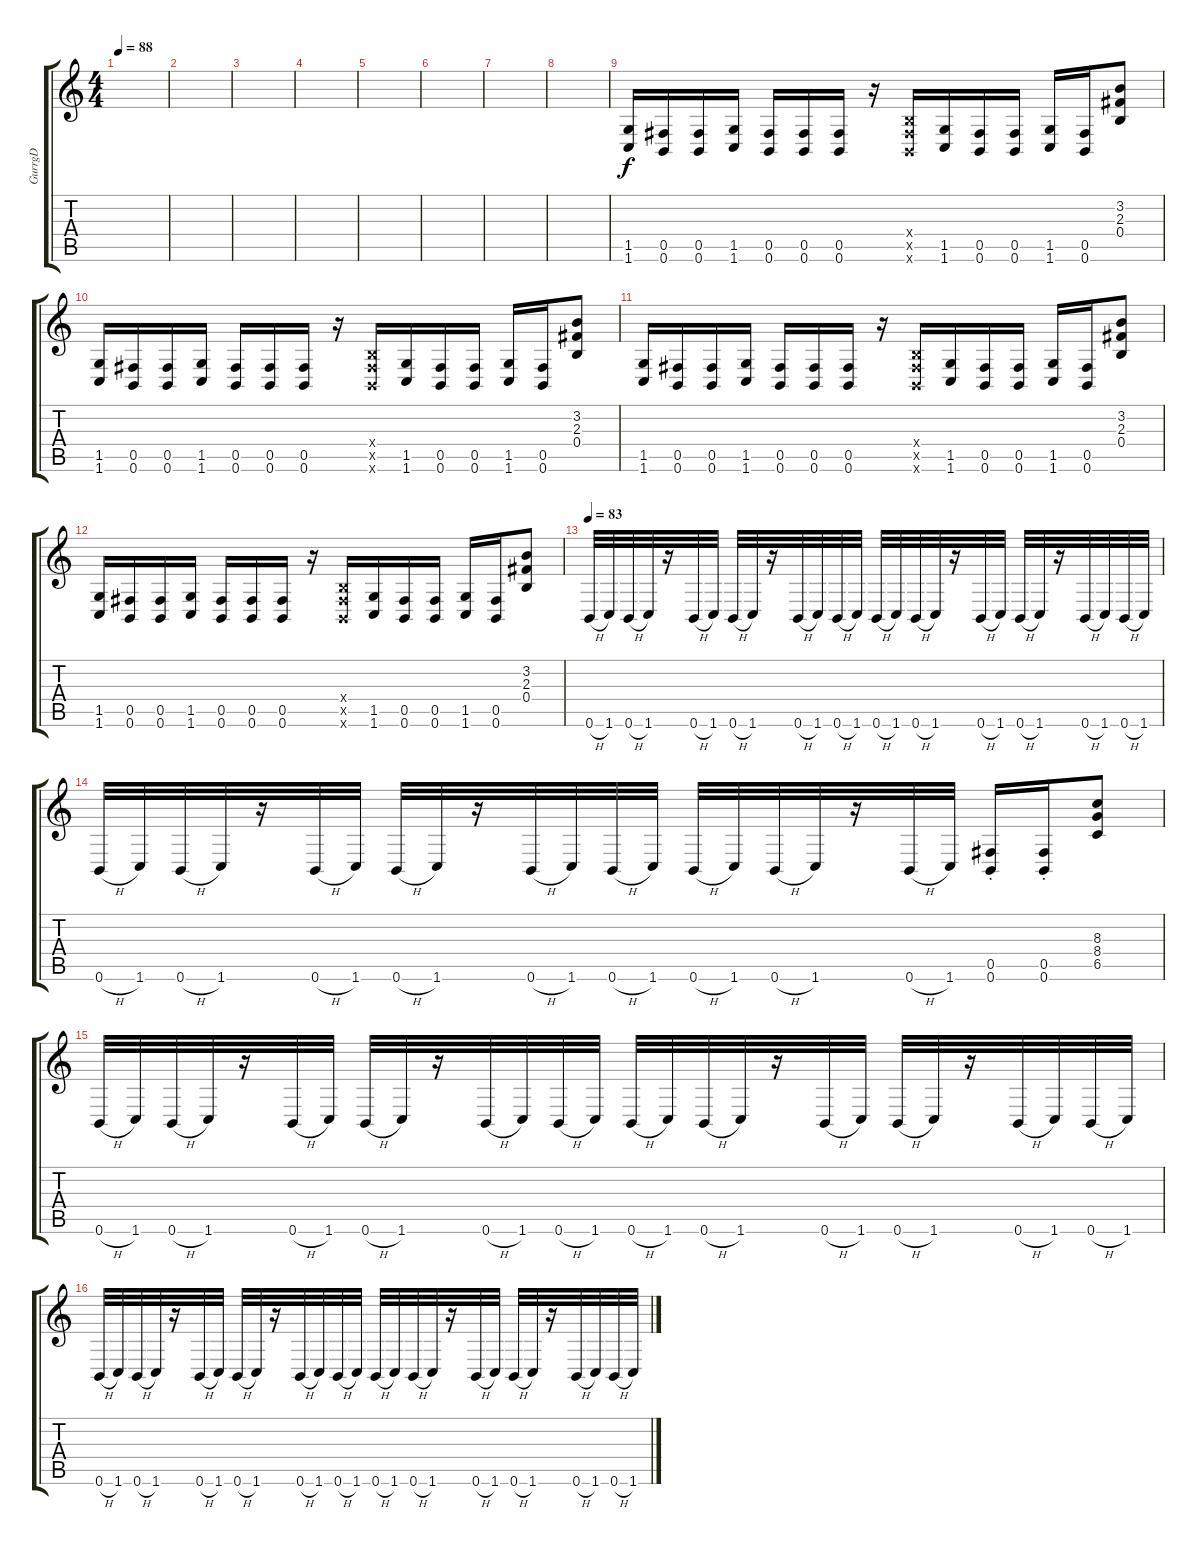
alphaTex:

\track ("GurrgD" "GurrgD") {instrument overdrivenguitar}
\staff {score tabs}
\tuning (Db4 Ab3 E3 B2 Gb2 B1) {hide}
\ts (4 4)
\tempo 88
\clef g2
\ks c
|
|
|
|
|
|
|
|
(1.5 1.6).16 (0.5 0.6).16 (0.5 0.6).16 (1.5 1.6).16 (0.5 0.6).16 (0.5 0.6).16 (0.5 0.6).16 r.16 (0.4{x} 0.5{x} 0.6{x}).16 (1.5 1.6).16 (0.5 0.6).16 (0.5 0.6).16 (1.5 1.6).16 (0.5 0.6).16 (3.2 2.3 0.4).8 |
(1.5 1.6).16 (0.5 0.6).16 (0.5 0.6).16 (1.5 1.6).16 (0.5 0.6).16 (0.5 0.6).16 (0.5 0.6).16 r.16 (0.4{x} 0.5{x} 0.6{x}).16 (1.5 1.6).16 (0.5 0.6).16 (0.5 0.6).16 (1.5 1.6).16 (0.5 0.6).16 (3.2 2.3 0.4).8 |
(1.5 1.6).16 (0.5 0.6).16 (0.5 0.6).16 (1.5 1.6).16 (0.5 0.6).16 (0.5 0.6).16 (0.5 0.6).16 r.16 (0.4{x} 0.5{x} 0.6{x}).16 (1.5 1.6).16 (0.5 0.6).16 (0.5 0.6).16 (1.5 1.6).16 (0.5 0.6).16 (3.2 2.3 0.4).8 |
(1.5 1.6).16 (0.5 0.6).16 (0.5 0.6).16 (1.5 1.6).16 (0.5 0.6).16 (0.5 0.6).16 (0.5 0.6).16 r.16 (0.4{x} 0.5{x} 0.6{x}).16 (1.5 1.6).16 (0.5 0.6).16 (0.5 0.6).16 (1.5 1.6).16 (0.5 0.6).16 (3.2 2.3 0.4).8 |
\tempo 83
0.6{h}.32 1.6.32 0.6{h}.32 1.6.32 r.16 0.6{h}.32 1.6.32 0.6{h}.32 1.6.32 r.16 0.6{h}.32 1.6.32 0.6{h}.32 1.6.32 0.6{h}.32 1.6.32 0.6{h}.32 1.6.32 r.16 0.6{h}.32 1.6.32 0.6{h}.32 1.6.32 r.16 0.6{h}.32 1.6.32 0.6{h}.32 1.6.32 |
0.6{h}.32 1.6.32 0.6{h}.32 1.6.32 r.16 0.6{h}.32 1.6.32 0.6{h}.32 1.6.32 r.16 0.6{h}.32 1.6.32 0.6{h}.32 1.6.32 0.6{h}.32 1.6.32 0.6{h}.32 1.6.32 r.16 0.6{h}.32 1.6.32 (0.5{st} 0.6{st}).16 (0.5{st} 0.6{st}).16 (8.3 8.4 6.5).8 |
0.6{h}.32 1.6.32 0.6{h}.32 1.6.32 r.16 0.6{h}.32 1.6.32 0.6{h}.32 1.6.32 r.16 0.6{h}.32 1.6.32 0.6{h}.32 1.6.32 0.6{h}.32 1.6.32 0.6{h}.32 1.6.32 r.16 0.6{h}.32 1.6.32 0.6{h}.32 1.6.32 r.16 0.6{h}.32 1.6.32 0.6{h}.32 1.6.32 |
0.6{h}.32 1.6.32 0.6{h}.32 1.6.32 r.16 0.6{h}.32 1.6.32 0.6{h}.32 1.6.32 r.16 0.6{h}.32 1.6.32 0.6{h}.32 1.6.32 0.6{h}.32 1.6.32 0.6{h}.32 1.6.32 r.16 0.6{h}.32 1.6.32 0.6{h}.32 1.6.32 r.16 0.6{h}.32 1.6.32 0.6{h}.32 1.6.32
